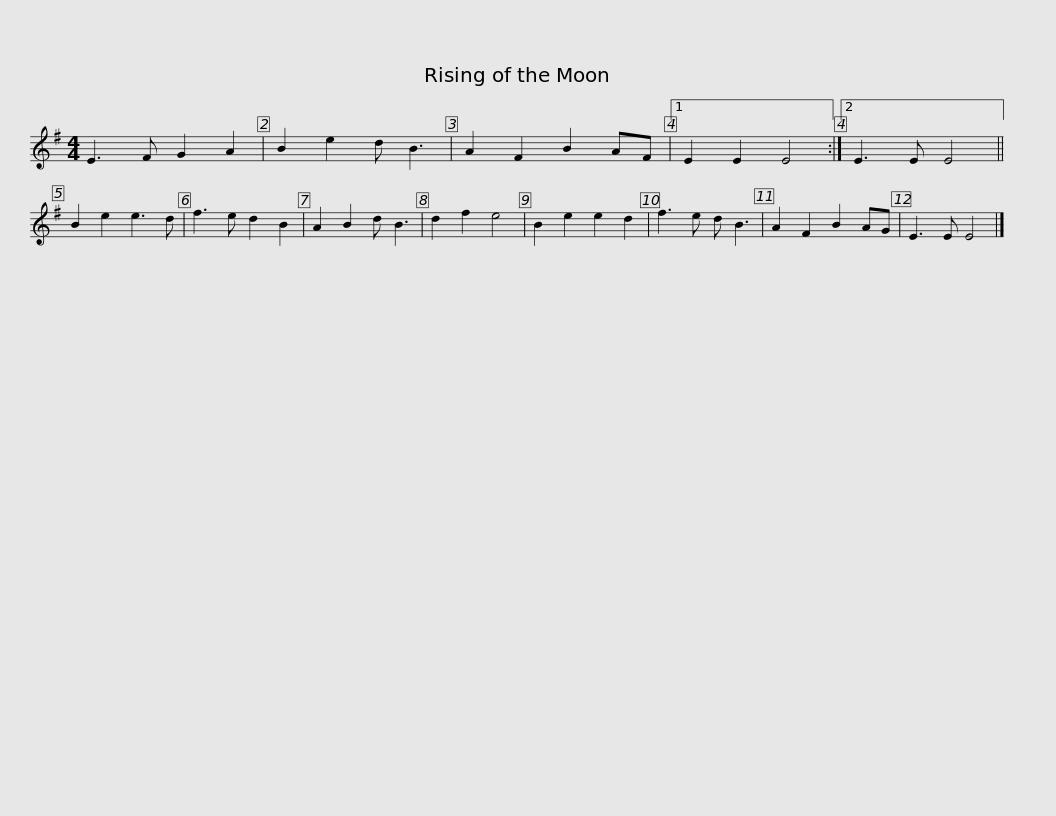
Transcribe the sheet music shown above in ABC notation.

X:1
L:1/8
M:4/4
I:linebreak $
K:Emin
V:1 treble
V:1
 E3 F G2 A2 | B2 e2 d B3 | A2 F2 B2 AF |1 E2 E2 E4 :|2 E3 E E4 || %5
 B2 e2 e3 d | f3 e d2 B2 | A2 B2 d B3 | d2 f2 e4 |$ B2 e2 e2 d2 | %10
 f3 e d B3 | A2 F2 B2 AG | E3 E E4 |] %13
